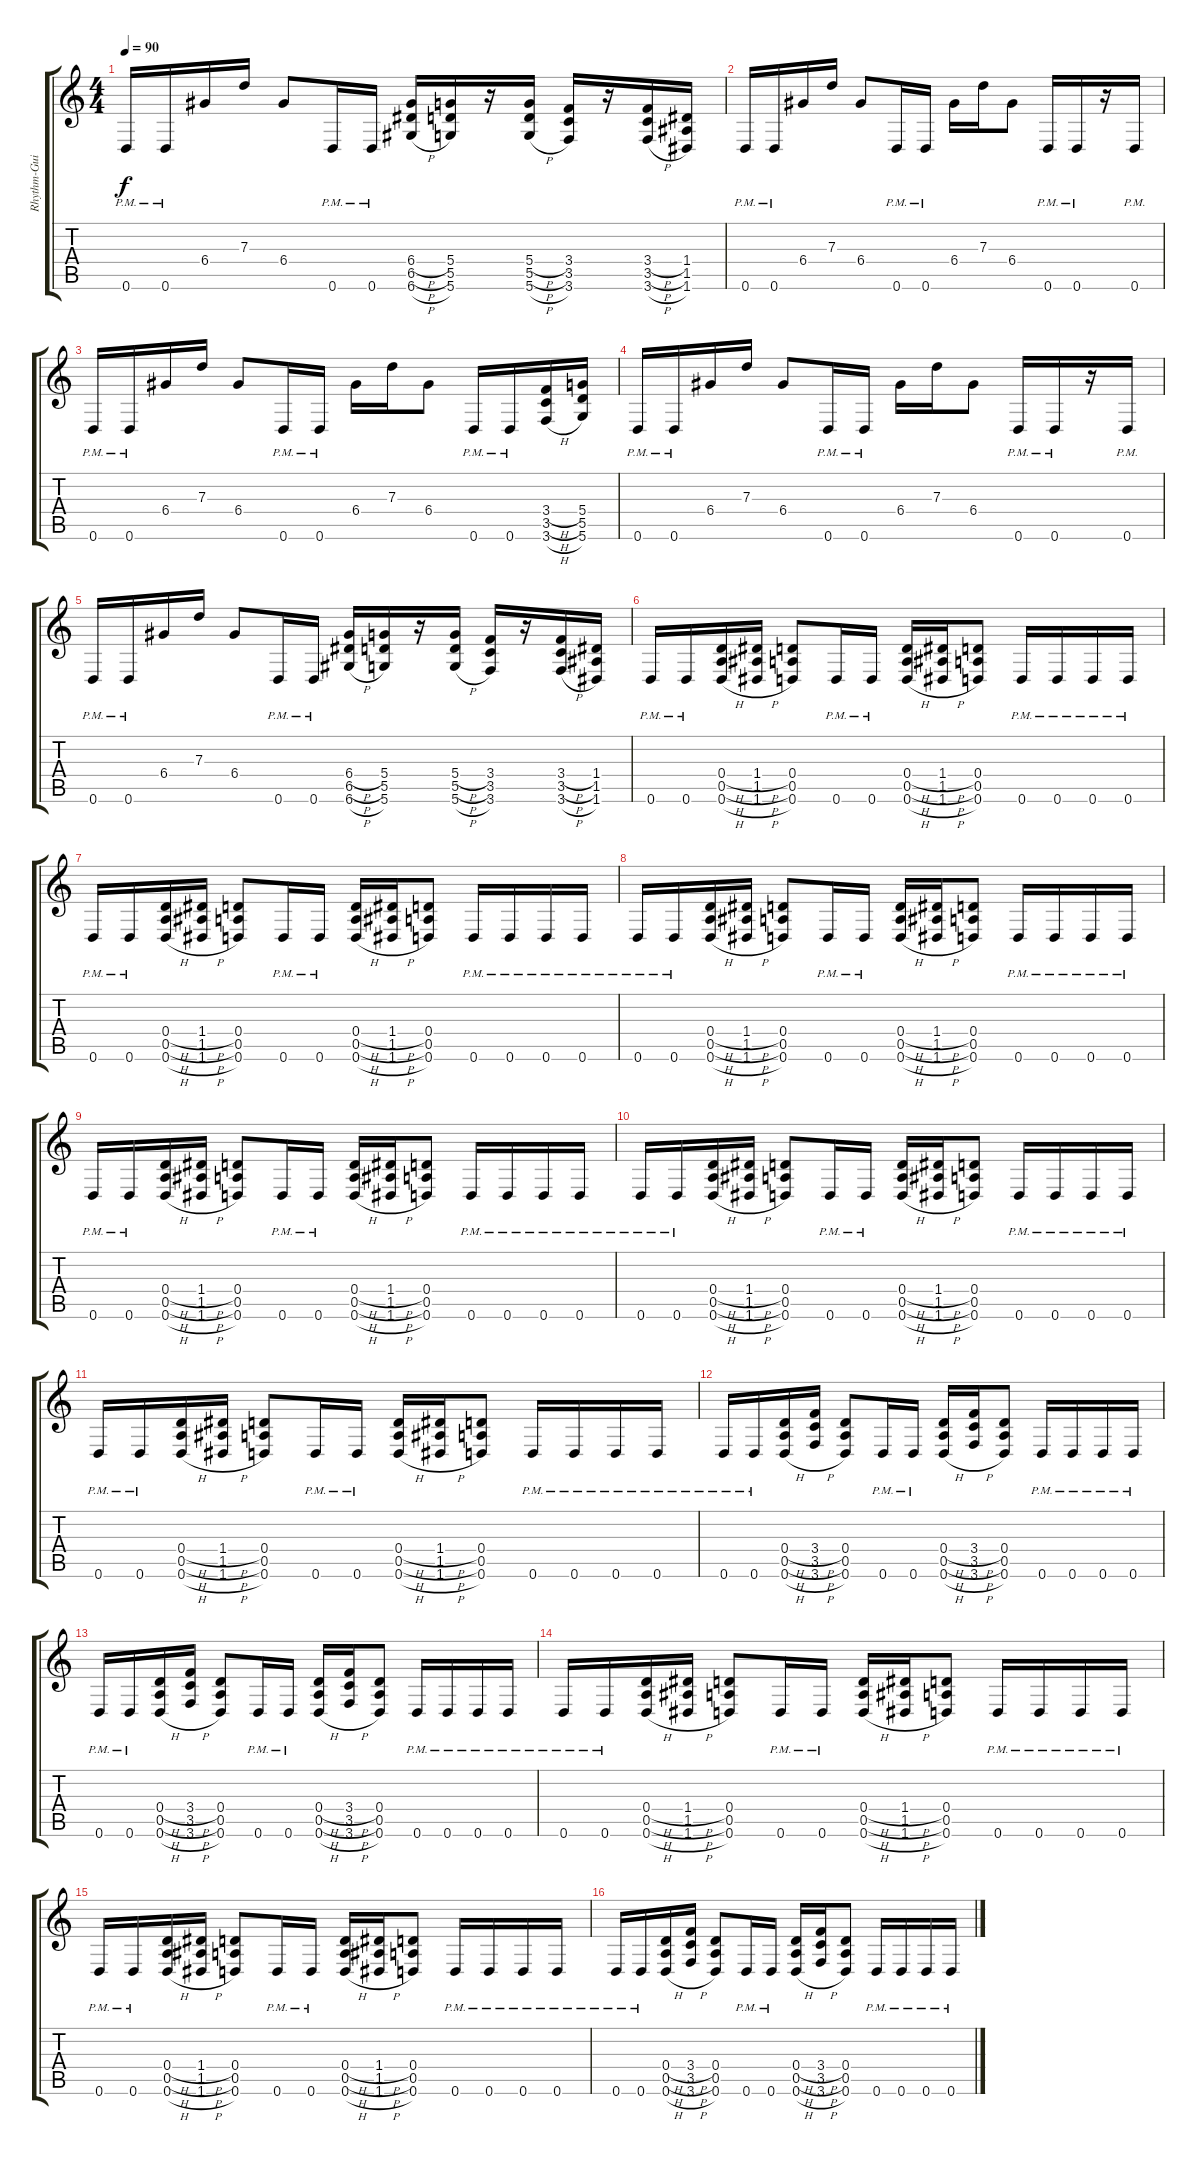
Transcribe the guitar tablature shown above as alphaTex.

\track ("Rhythm-Guitar" "Rhythm-Gui") {instrument overdrivenguitar}
\staff {score tabs}
\tuning (E4 B3 G3 D3 A2 D2) {hide}
\ts (4 4)
\tempo 90
\clef g2
\ks c
0.6{pm}.16{dy f} 0.6{pm}.16 6.4.16 7.3.16 6.4.8 0.6{pm}.16 0.6{pm}.16 (6.4{h} 6.5{h} 6.6{h}).16 (5.4 5.5 5.6).16 r.16 (5.4{h} 5.5{h} 5.6{h}).16 (3.4 3.5 3.6).16 r.16 (3.4{h} 3.5{h} 3.6{h}).16 (1.4 1.5 1.6).16 |
0.6{pm}.16 0.6{pm}.16 6.4.16 7.3.16 6.4.8 0.6{pm}.16 0.6{pm}.16 6.4.16 7.3.16 6.4.8 0.6{pm}.16 0.6{pm}.16 r.16 0.6{pm}.16 |
0.6{pm}.16 0.6{pm}.16 6.4.16 7.3.16 6.4.8 0.6{pm}.16 0.6{pm}.16 6.4.16 7.3.16 6.4.8 0.6{pm}.16 0.6{pm}.16 (3.4{h} 3.5{h} 3.6{h}).16 (5.4 5.5 5.6).16 |
0.6{pm}.16 0.6{pm}.16 6.4.16 7.3.16 6.4.8 0.6{pm}.16 0.6{pm}.16 6.4.16 7.3.16 6.4.8 0.6{pm}.16 0.6{pm}.16 r.16 0.6{pm}.16 |
0.6{pm}.16 0.6{pm}.16 6.4.16 7.3.16 6.4.8 0.6{pm}.16 0.6{pm}.16 (6.4{h} 6.5{h} 6.6{h}).16 (5.4 5.5 5.6).16 r.16 (5.4{h} 5.5{h} 5.6{h}).16 (3.4 3.5 3.6).16 r.16 (3.4{h} 3.5{h} 3.6{h}).16 (1.4 1.5 1.6).16 |
0.6{pm}.16 0.6{pm}.16 (0.4{h} 0.5{h} 0.6{h}).16 (1.4{h} 1.5{h} 1.6{h}).16 (0.4 0.5 0.6).8 0.6{pm}.16 0.6{pm}.16 (0.4{h} 0.5{h} 0.6{h}).16 (1.4{h} 1.5{h} 1.6{h}).16 (0.4 0.5 0.6).8 0.6{pm}.16 0.6{pm}.16 0.6{pm}.16 0.6{pm}.16 |
0.6{pm}.16 0.6{pm}.16 (0.4{h} 0.5{h} 0.6{h}).16 (1.4{h} 1.5{h} 1.6{h}).16 (0.4 0.5 0.6).8 0.6{pm}.16 0.6{pm}.16 (0.4{h} 0.5{h} 0.6{h}).16 (1.4{h} 1.5{h} 1.6{h}).16 (0.4 0.5 0.6).8 0.6{pm}.16 0.6{pm}.16 0.6{pm}.16 0.6{pm}.16 |
0.6{pm}.16 0.6{pm}.16 (0.4{h} 0.5{h} 0.6{h}).16 (1.4{h} 1.5{h} 1.6{h}).16 (0.4 0.5 0.6).8 0.6{pm}.16 0.6{pm}.16 (0.4{h} 0.5{h} 0.6{h}).16 (1.4{h} 1.5{h} 1.6{h}).16 (0.4 0.5 0.6).8 0.6{pm}.16 0.6{pm}.16 0.6{pm}.16 0.6{pm}.16 |
0.6{pm}.16 0.6{pm}.16 (0.4{h} 0.5{h} 0.6{h}).16 (1.4{h} 1.5{h} 1.6{h}).16 (0.4 0.5 0.6).8 0.6{pm}.16 0.6{pm}.16 (0.4{h} 0.5{h} 0.6{h}).16 (1.4{h} 1.5{h} 1.6{h}).16 (0.4 0.5 0.6).8 0.6{pm}.16 0.6{pm}.16 0.6{pm}.16 0.6{pm}.16 |
0.6{pm}.16 0.6{pm}.16 (0.4{h} 0.5{h} 0.6{h}).16 (1.4{h} 1.5{h} 1.6{h}).16 (0.4 0.5 0.6).8 0.6{pm}.16 0.6{pm}.16 (0.4{h} 0.5{h} 0.6{h}).16 (1.4{h} 1.5{h} 1.6{h}).16 (0.4 0.5 0.6).8 0.6{pm}.16 0.6{pm}.16 0.6{pm}.16 0.6{pm}.16 |
0.6{pm}.16 0.6{pm}.16 (0.4{h} 0.5{h} 0.6{h}).16 (1.4{h} 1.5{h} 1.6{h}).16 (0.4 0.5 0.6).8 0.6{pm}.16 0.6{pm}.16 (0.4{h} 0.5{h} 0.6{h}).16 (1.4{h} 1.5{h} 1.6{h}).16 (0.4 0.5 0.6).8 0.6{pm}.16 0.6{pm}.16 0.6{pm}.16 0.6{pm}.16 |
0.6{pm}.16 0.6{pm}.16 (0.4{h} 0.5{h} 0.6{h}).16 (3.4{h} 3.5{h} 3.6{h}).16 (0.4 0.5 0.6).8 0.6{pm}.16 0.6{pm}.16 (0.4{h} 0.5{h} 0.6{h}).16 (3.4{h} 3.5{h} 3.6{h}).16 (0.4 0.5 0.6).8 0.6{pm}.16 0.6{pm}.16 0.6{pm}.16 0.6{pm}.16 |
0.6{pm}.16 0.6{pm}.16 (0.4{h} 0.5{h} 0.6{h}).16 (3.4{h} 3.5{h} 3.6{h}).16 (0.4 0.5 0.6).8 0.6{pm}.16 0.6{pm}.16 (0.4{h} 0.5{h} 0.6{h}).16 (3.4{h} 3.5{h} 3.6{h}).16 (0.4 0.5 0.6).8 0.6{pm}.16 0.6{pm}.16 0.6{pm}.16 0.6{pm}.16 |
0.6{pm}.16 0.6{pm}.16 (0.4{h} 0.5{h} 0.6{h}).16 (1.4{h} 1.5{h} 1.6{h}).16 (0.4 0.5 0.6).8 0.6{pm}.16 0.6{pm}.16 (0.4{h} 0.5{h} 0.6{h}).16 (1.4{h} 1.5{h} 1.6{h}).16 (0.4 0.5 0.6).8 0.6{pm}.16 0.6{pm}.16 0.6{pm}.16 0.6{pm}.16 |
0.6{pm}.16 0.6{pm}.16 (0.4{h} 0.5{h} 0.6{h}).16 (1.4{h} 1.5{h} 1.6{h}).16 (0.4 0.5 0.6).8 0.6{pm}.16 0.6{pm}.16 (0.4{h} 0.5{h} 0.6{h}).16 (1.4{h} 1.5{h} 1.6{h}).16 (0.4 0.5 0.6).8 0.6{pm}.16 0.6{pm}.16 0.6{pm}.16 0.6{pm}.16 |
0.6{pm}.16 0.6{pm}.16 (0.4{h} 0.5{h} 0.6{h}).16 (3.4{h} 3.5{h} 3.6{h}).16 (0.4 0.5 0.6).8 0.6{pm}.16 0.6{pm}.16 (0.4{h} 0.5{h} 0.6{h}).16 (3.4{h} 3.5{h} 3.6{h}).16 (0.4 0.5 0.6).8 0.6{pm}.16 0.6{pm}.16 0.6{pm}.16 0.6{pm}.16
